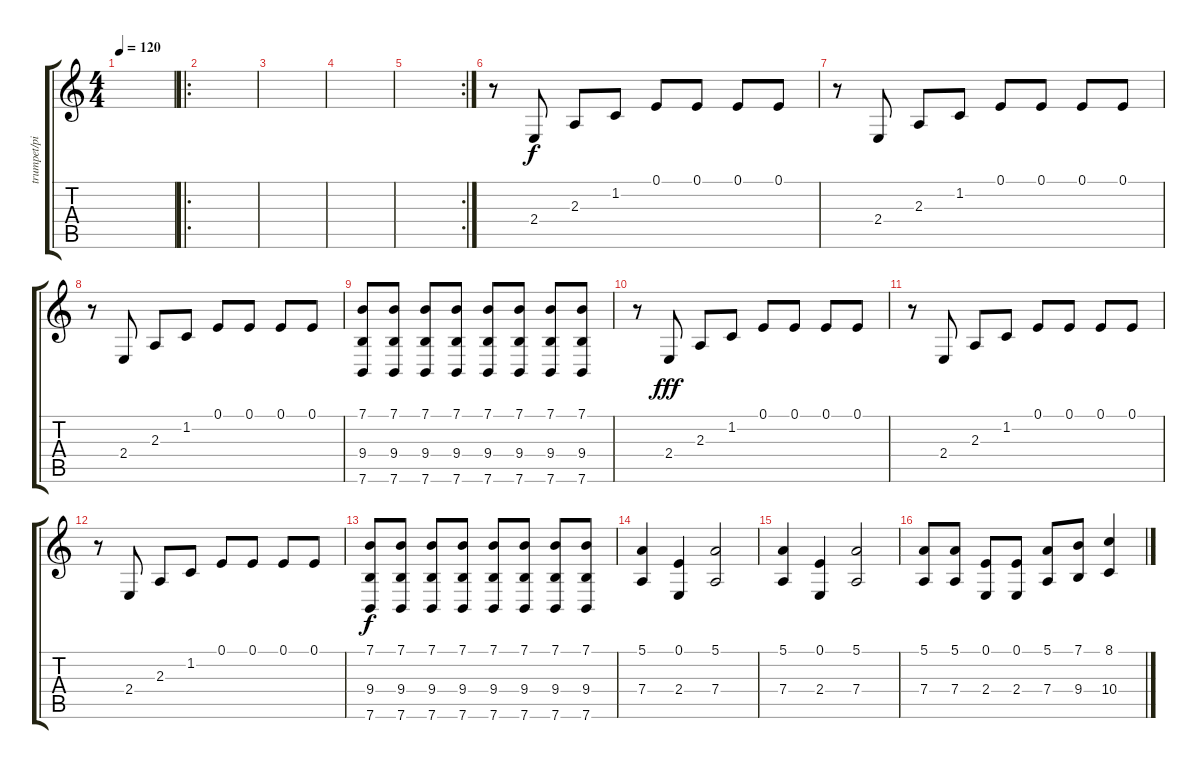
\track ("trumpet/piano" "trumpet/pi") {instrument trumpet}
\staff {score tabs}
\tuning (E4 B3 G3 D3 A2 E2) {hide}
\ts (4 4)
\tempo 120
\clef g2
\ks c
|
\ro
|
|
|
\rc 2
|
r.8{instrument acousticgrandpiano} 2.4.8 2.3.8 1.2.8 0.1.8 0.1.8 0.1.8 0.1.8 |
r.8{instrument acousticgrandpiano} 2.4.8 2.3.8 1.2.8 0.1.8 0.1.8 0.1.8 0.1.8 |
r.8{instrument acousticgrandpiano} 2.4.8 2.3.8 1.2.8 0.1.8 0.1.8 0.1.8 0.1.8 |
(7.1 9.4 7.6).8{dy f} (7.1 9.4 7.6).8 (7.1 9.4 7.6).8 (7.1 9.4 7.6).8 (7.1 9.4 7.6).8 (7.1 9.4 7.6).8 (7.1 9.4 7.6).8 (7.1 9.4 7.6).8 |
r.8{instrument acousticgrandpiano} 2.4.8{dy fff} 2.3.8 1.2.8 0.1.8 0.1.8 0.1.8 0.1.8 |
r.8{instrument acousticgrandpiano} 2.4.8 2.3.8 1.2.8 0.1.8 0.1.8 0.1.8 0.1.8 |
r.8{instrument acousticgrandpiano} 2.4.8 2.3.8 1.2.8 0.1.8 0.1.8 0.1.8 0.1.8 |
(7.1 9.4 7.6).8{dy f} (7.1 9.4 7.6).8 (7.1 9.4 7.6).8 (7.1 9.4 7.6).8 (7.1 9.4 7.6).8 (7.1 9.4 7.6).8 (7.1 9.4 7.6).8 (7.1 9.4 7.6).8 |
(5.1 7.4).4{volume 13 instrument trumpet} (0.1 2.4).4 (5.1 7.4).2 |
(5.1 7.4).4 (0.1 2.4).4 (5.1 7.4).2 |
(5.1 7.4).8 (5.1 7.4).8 (0.1 2.4).8 (0.1 2.4).8 (5.1 7.4).8 (7.1 9.4).8 (8.1 10.4).4
